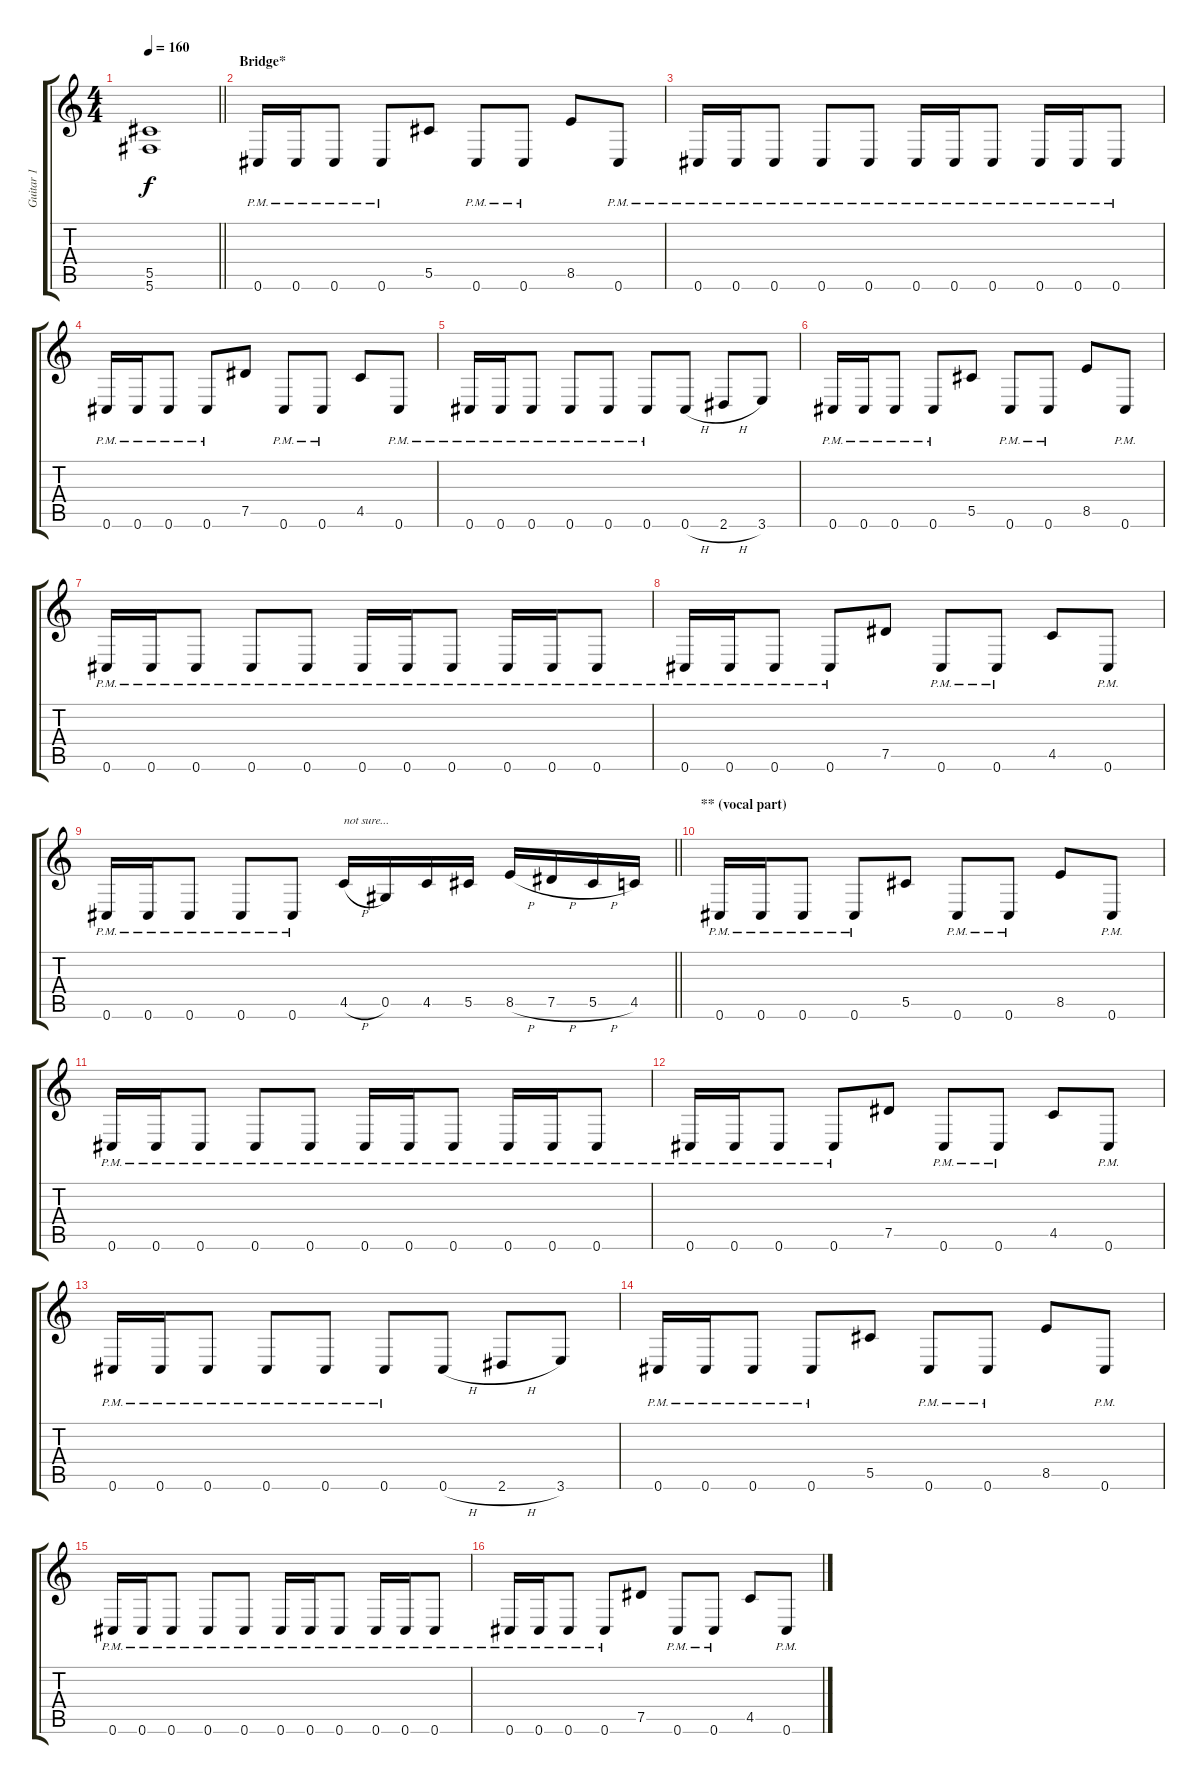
\track ("Guitar 1" "Guitar 1") {instrument distortionguitar}
\staff {score tabs}
\tuning (Eb4 Bb3 Gb3 Db3 Ab2 Db2) {hide}
\ts (4 4)
\tempo 160
\clef g2
\barLineRight lightlight
\ks c
(5.5{t} 5.6{t}).1{dy f} |
\section ("" "Bridge*")
0.6{pm}.16 0.6{pm}.16 0.6{pm}.8 0.6{pm}.8 5.5.8 0.6{pm}.8 0.6{pm}.8 8.5.8 0.6{pm}.8 |
0.6{pm}.16 0.6{pm}.16 0.6{pm}.8 0.6{pm}.8 0.6{pm}.8 0.6{pm}.16 0.6{pm}.16 0.6{pm}.8 0.6{pm}.16 0.6{pm}.16 0.6{pm}.8 |
0.6{pm}.16 0.6{pm}.16 0.6{pm}.8 0.6{pm}.8 7.5.8 0.6{pm}.8 0.6{pm}.8 4.5.8 0.6{pm}.8 |
0.6{pm}.16 0.6{pm}.16 0.6{pm}.8 0.6{pm}.8 0.6{pm}.8 0.6{pm}.8 0.6{h}.8 2.6{h}.8 3.6.8 |
0.6{pm}.16 0.6{pm}.16 0.6{pm}.8 0.6{pm}.8 5.5.8 0.6{pm}.8 0.6{pm}.8 8.5.8 0.6{pm}.8 |
0.6{pm}.16 0.6{pm}.16 0.6{pm}.8 0.6{pm}.8 0.6{pm}.8 0.6{pm}.16 0.6{pm}.16 0.6{pm}.8 0.6{pm}.16 0.6{pm}.16 0.6{pm}.8 |
0.6{pm}.16 0.6{pm}.16 0.6{pm}.8 0.6{pm}.8 7.5.8 0.6{pm}.8 0.6{pm}.8 4.5.8 0.6{pm}.8 |
\barLineRight lightlight
0.6{pm}.16 0.6{pm}.16 0.6{pm}.8 0.6{pm}.8 0.6{pm}.8 4.5{h}.16{txt "not sure..."} 0.5.16 4.5.16 5.5.16 8.5{h}.16 7.5{h}.16 5.5{h}.16 4.5.16 |
\section ("" "** (vocal part)")
0.6{pm}.16 0.6{pm}.16 0.6{pm}.8 0.6{pm}.8 5.5.8 0.6{pm}.8 0.6{pm}.8 8.5.8 0.6{pm}.8 |
0.6{pm}.16 0.6{pm}.16 0.6{pm}.8 0.6{pm}.8 0.6{pm}.8 0.6{pm}.16 0.6{pm}.16 0.6{pm}.8 0.6{pm}.16 0.6{pm}.16 0.6{pm}.8 |
0.6{pm}.16 0.6{pm}.16 0.6{pm}.8 0.6{pm}.8 7.5.8 0.6{pm}.8 0.6{pm}.8 4.5.8 0.6{pm}.8 |
0.6{pm}.16 0.6{pm}.16 0.6{pm}.8 0.6{pm}.8 0.6{pm}.8 0.6{pm}.8 0.6{h}.8 2.6{h}.8 3.6.8 |
0.6{pm}.16 0.6{pm}.16 0.6{pm}.8 0.6{pm}.8 5.5.8 0.6{pm}.8 0.6{pm}.8 8.5.8 0.6{pm}.8 |
0.6{pm}.16 0.6{pm}.16 0.6{pm}.8 0.6{pm}.8 0.6{pm}.8 0.6{pm}.16 0.6{pm}.16 0.6{pm}.8 0.6{pm}.16 0.6{pm}.16 0.6{pm}.8 |
0.6{pm}.16 0.6{pm}.16 0.6{pm}.8 0.6{pm}.8 7.5.8 0.6{pm}.8 0.6{pm}.8 4.5.8 0.6{pm}.8
